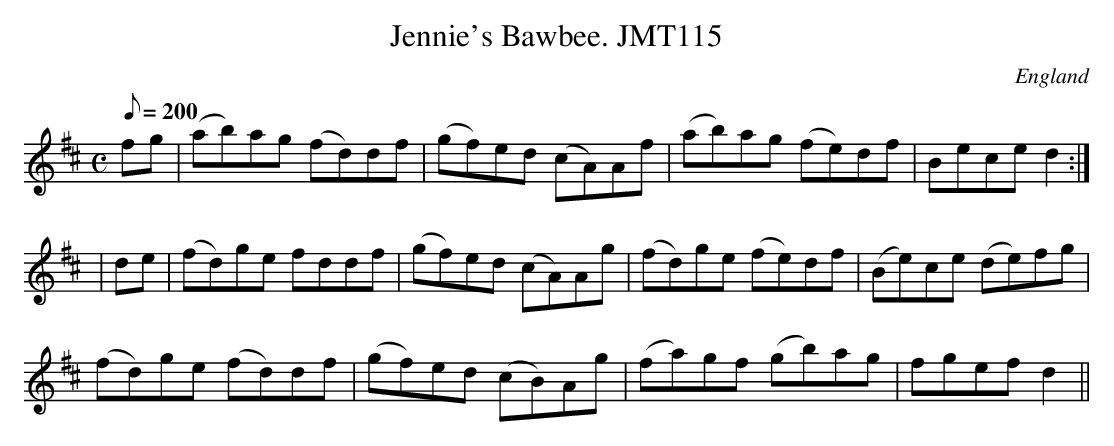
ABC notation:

X:1
T:Jennie's Bawbee. JMT115
M:C
L:1/8
Q:200
O:England
K:D
fg | (ab)ag (fd)df | (gf)ed (cA)Af | (ab)ag (fe)df | Bece d2 :|!
|de | (fd)ge fddf | (gf)ed (cA)Ag | (fd)ge (fe)df | (Be)ce (de)fg |!
 (fd)ge (fd)df | (gf)ed (cB)Ag | (fa)gf (gb)ag | fgef d2||
